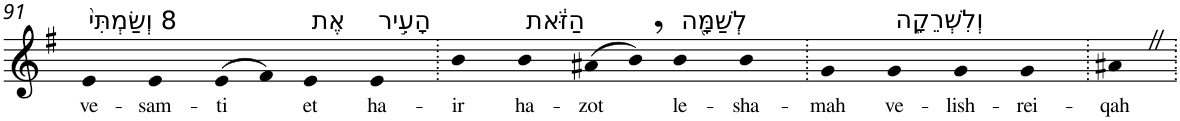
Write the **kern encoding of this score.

**kern	**text
*part1	*part1
*staff1	*staff1
*I"Piano	*
*I'Pno	*
!!LO:PB:g=z
*clefG2	*
*k[f#]	*
*G:	*
=91	=91
!LO:TX:a:t=8 וְשַׂמְתִּי֙	!
!	!LO:LY:b
4e	ve-
!	!LO:LY:b
4e	-sam-
!	!LO:LY:b
(>8e	-ti
8f#)	.
!LO:TX:a:t=אֶת	!
!	!LO:LY:b
4e	et
!LO:TX:a:t=הָעִ֣יר	!
!	!LO:LY:b
4e	ha-
=92.	=92.
!	!LO:LY:b
4b	-ir
!LO:TX:a:t=הַזֹּ֔את	!
!	!LO:LY:b
4b	ha-
!	!LO:LY:b
(>8a#X	-zot
8b,)	.
!LO:TX:a:t=לְשַׁמָּ֖ה	!
!	!LO:LY:b
4b	le-
!	!LO:LY:b
4b	-sha-
=93.	=93.
!	!LO:LY:b
4g	-mah
!LO:TX:a:t=וְלִשְׁרֵקָ֑ה	!
!	!LO:LY:b
4g	ve-
!	!LO:LY:b
4g	-lish-
!	!LO:LY:b
4g	-rei-
=94.	=94.
!	!LO:LY:b
4a#XZ	-qah
=.	=.
*-	*-
